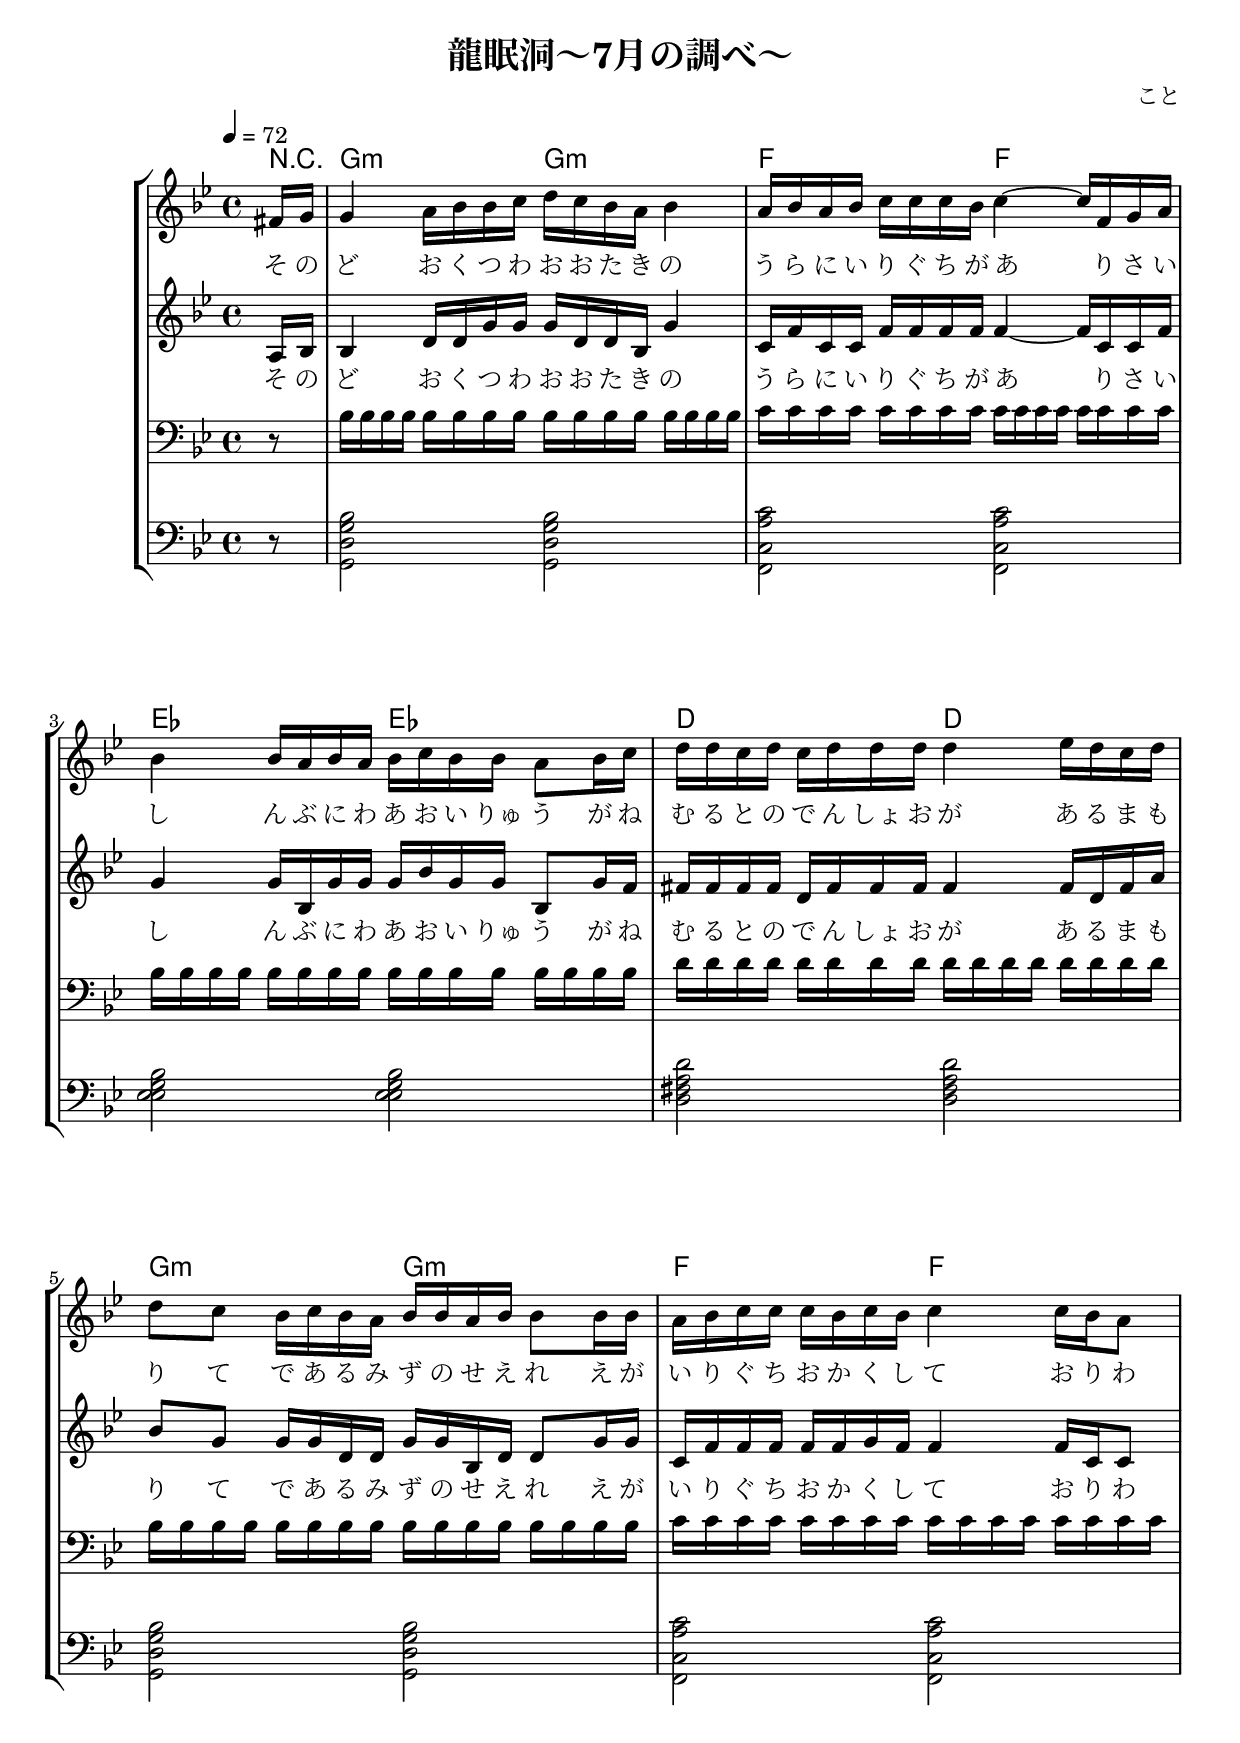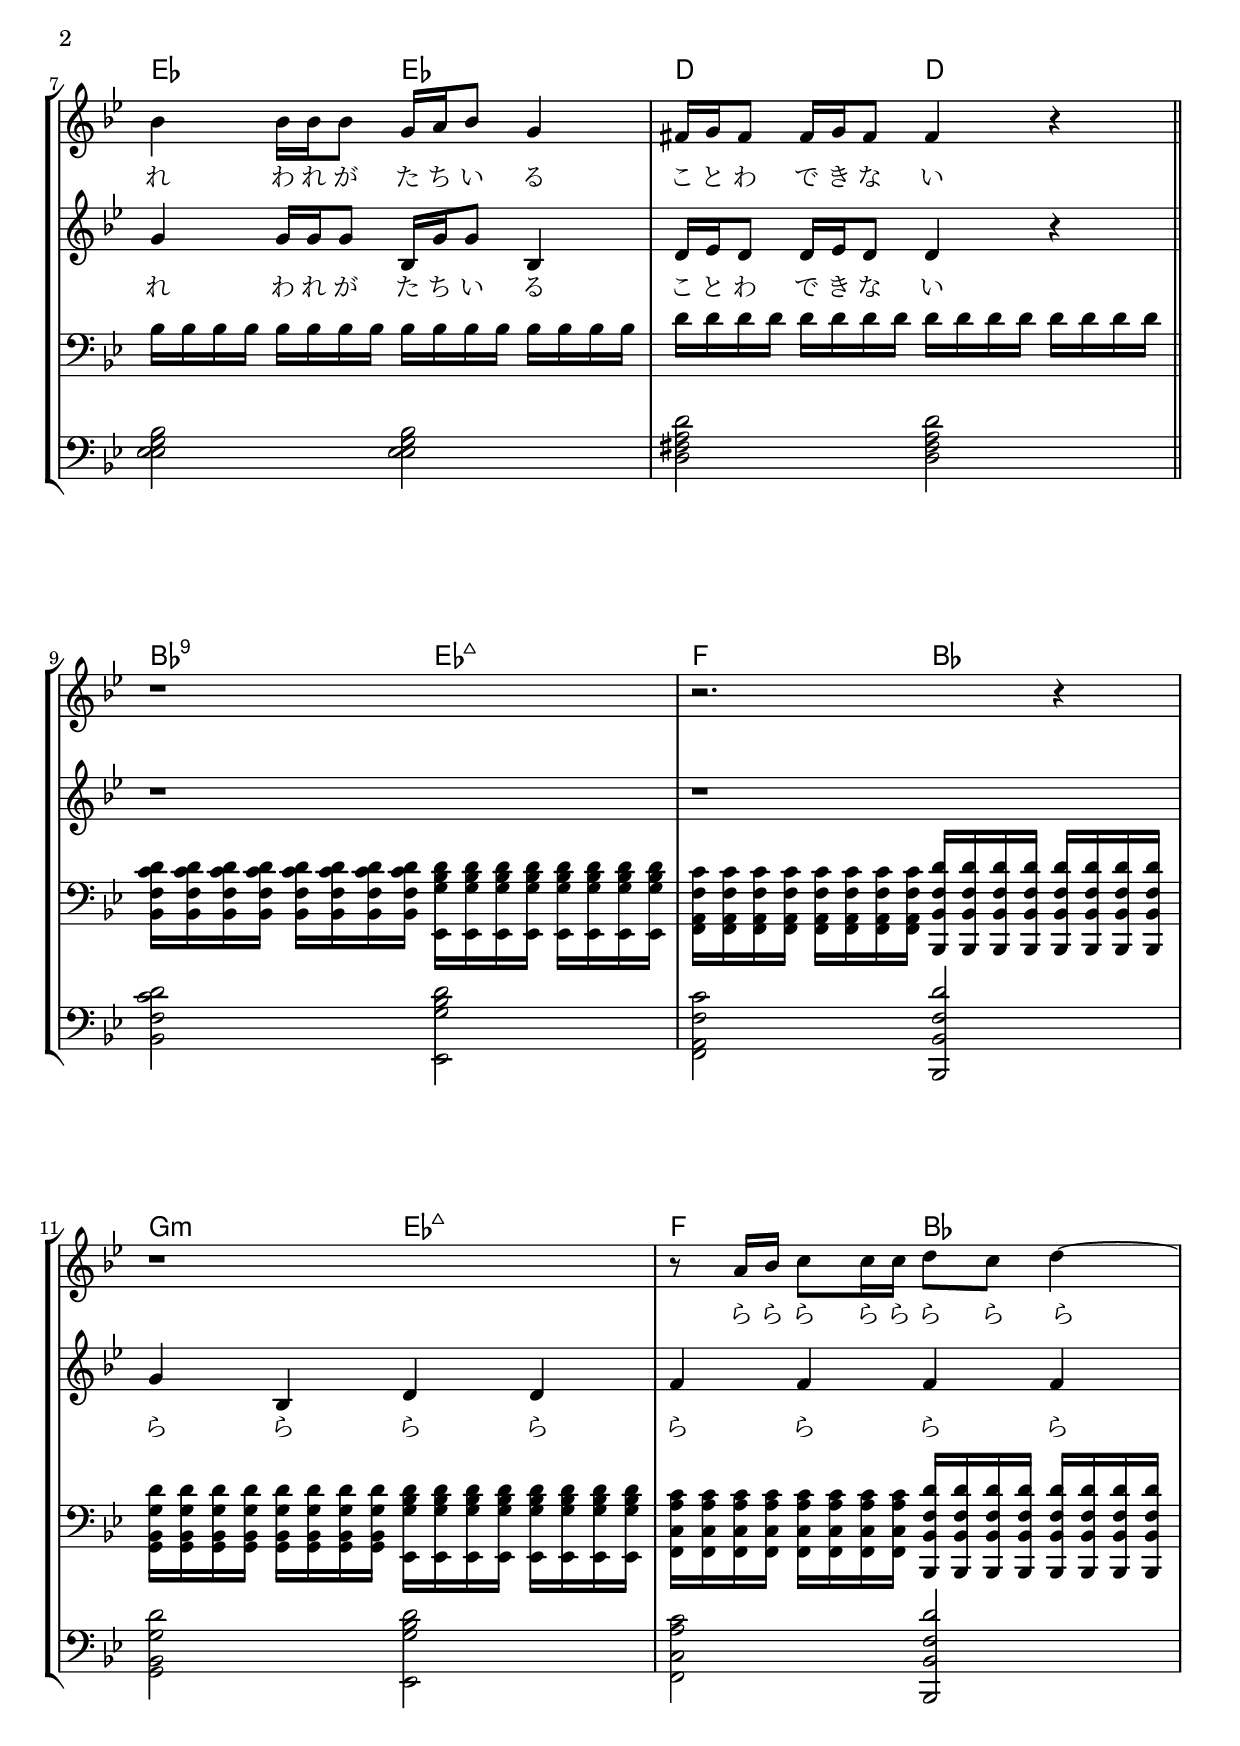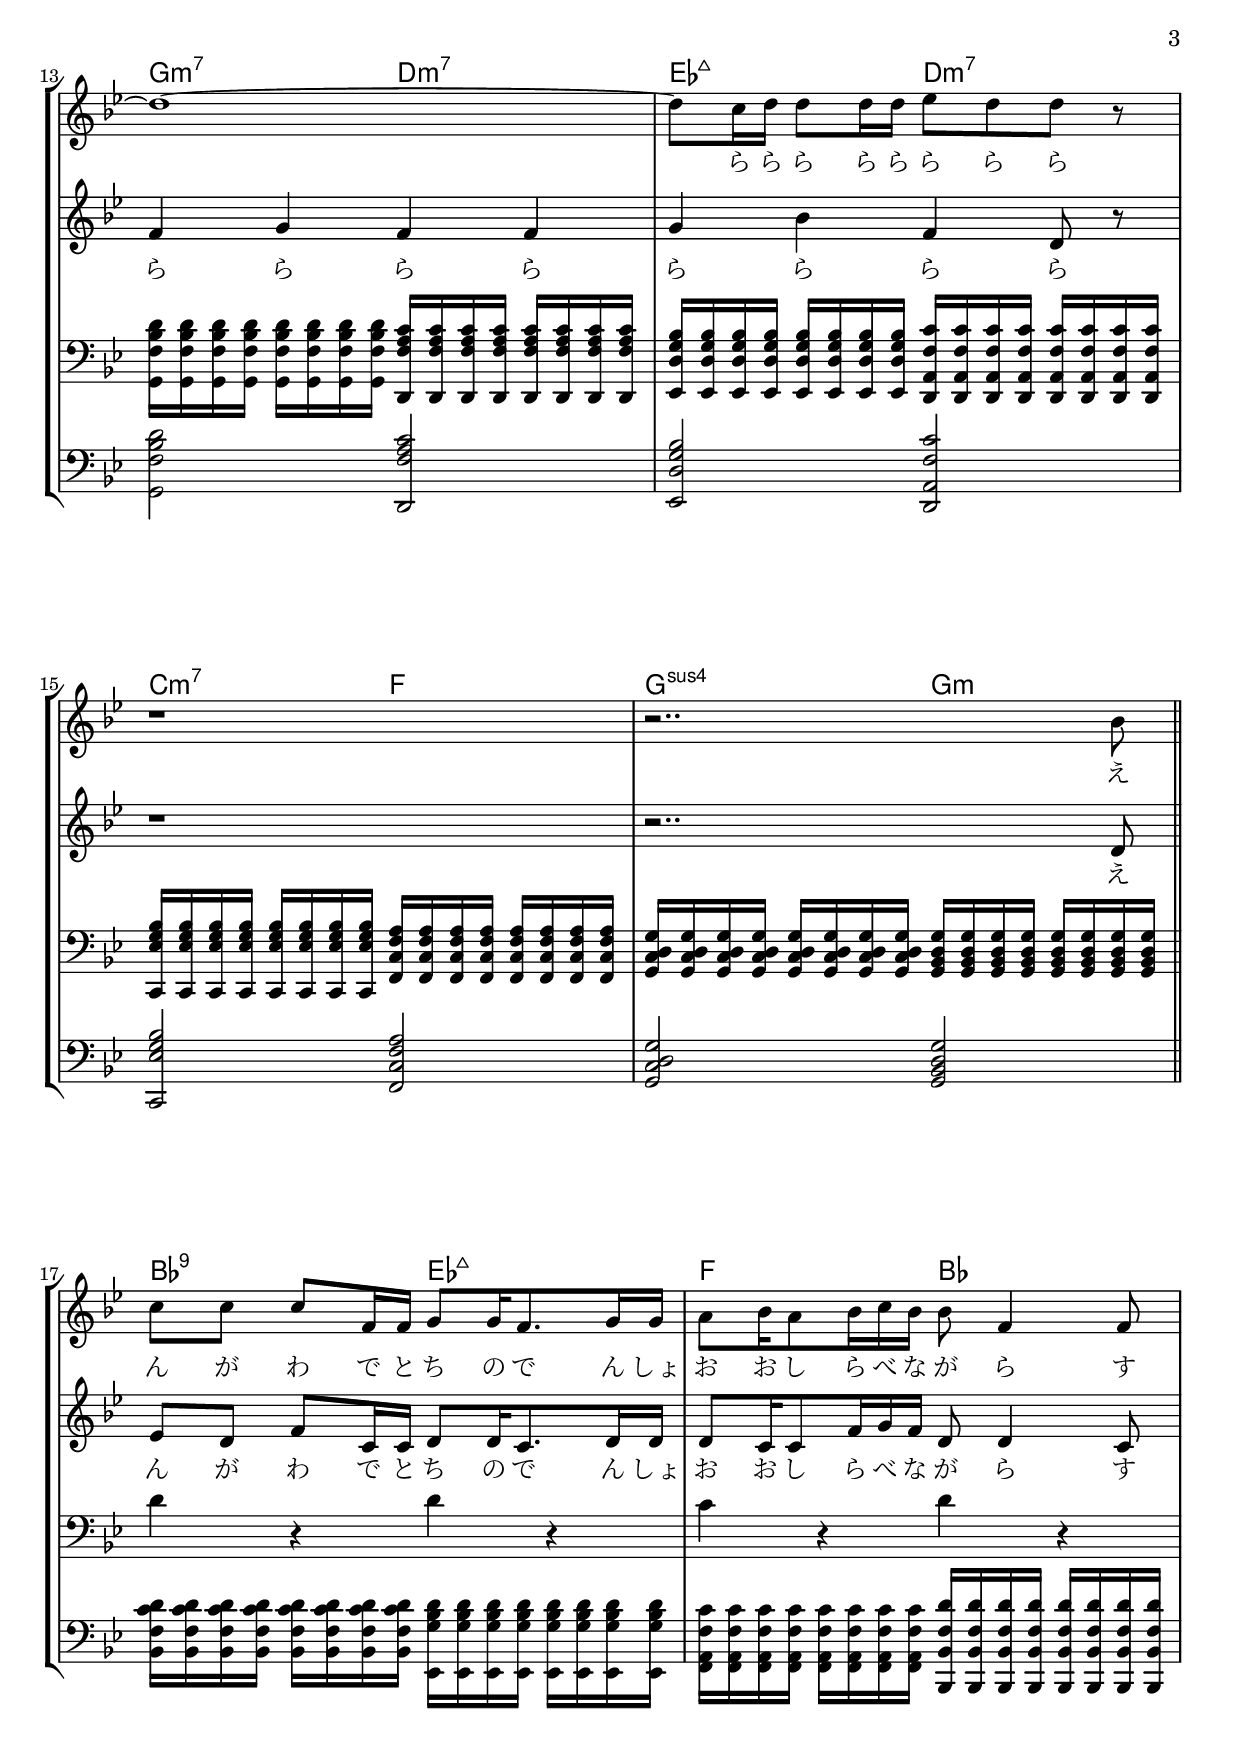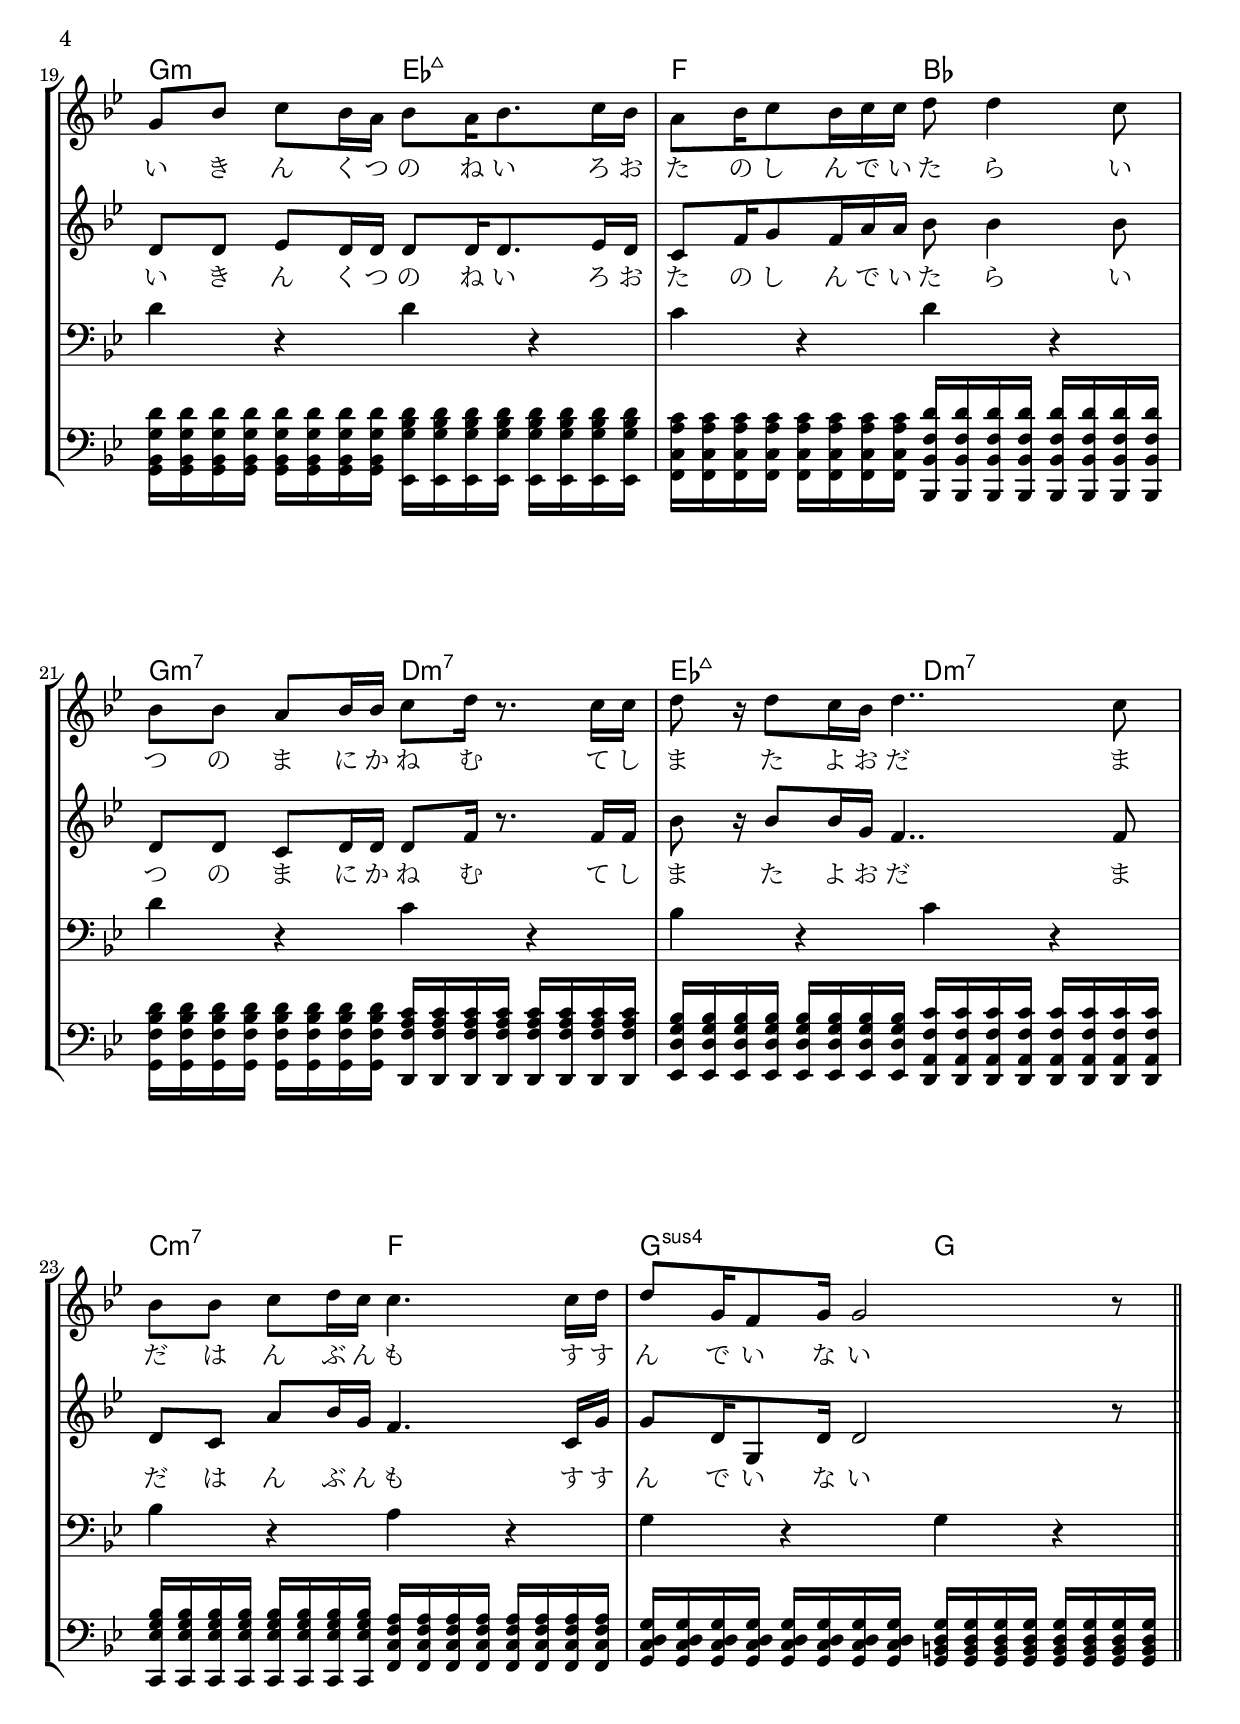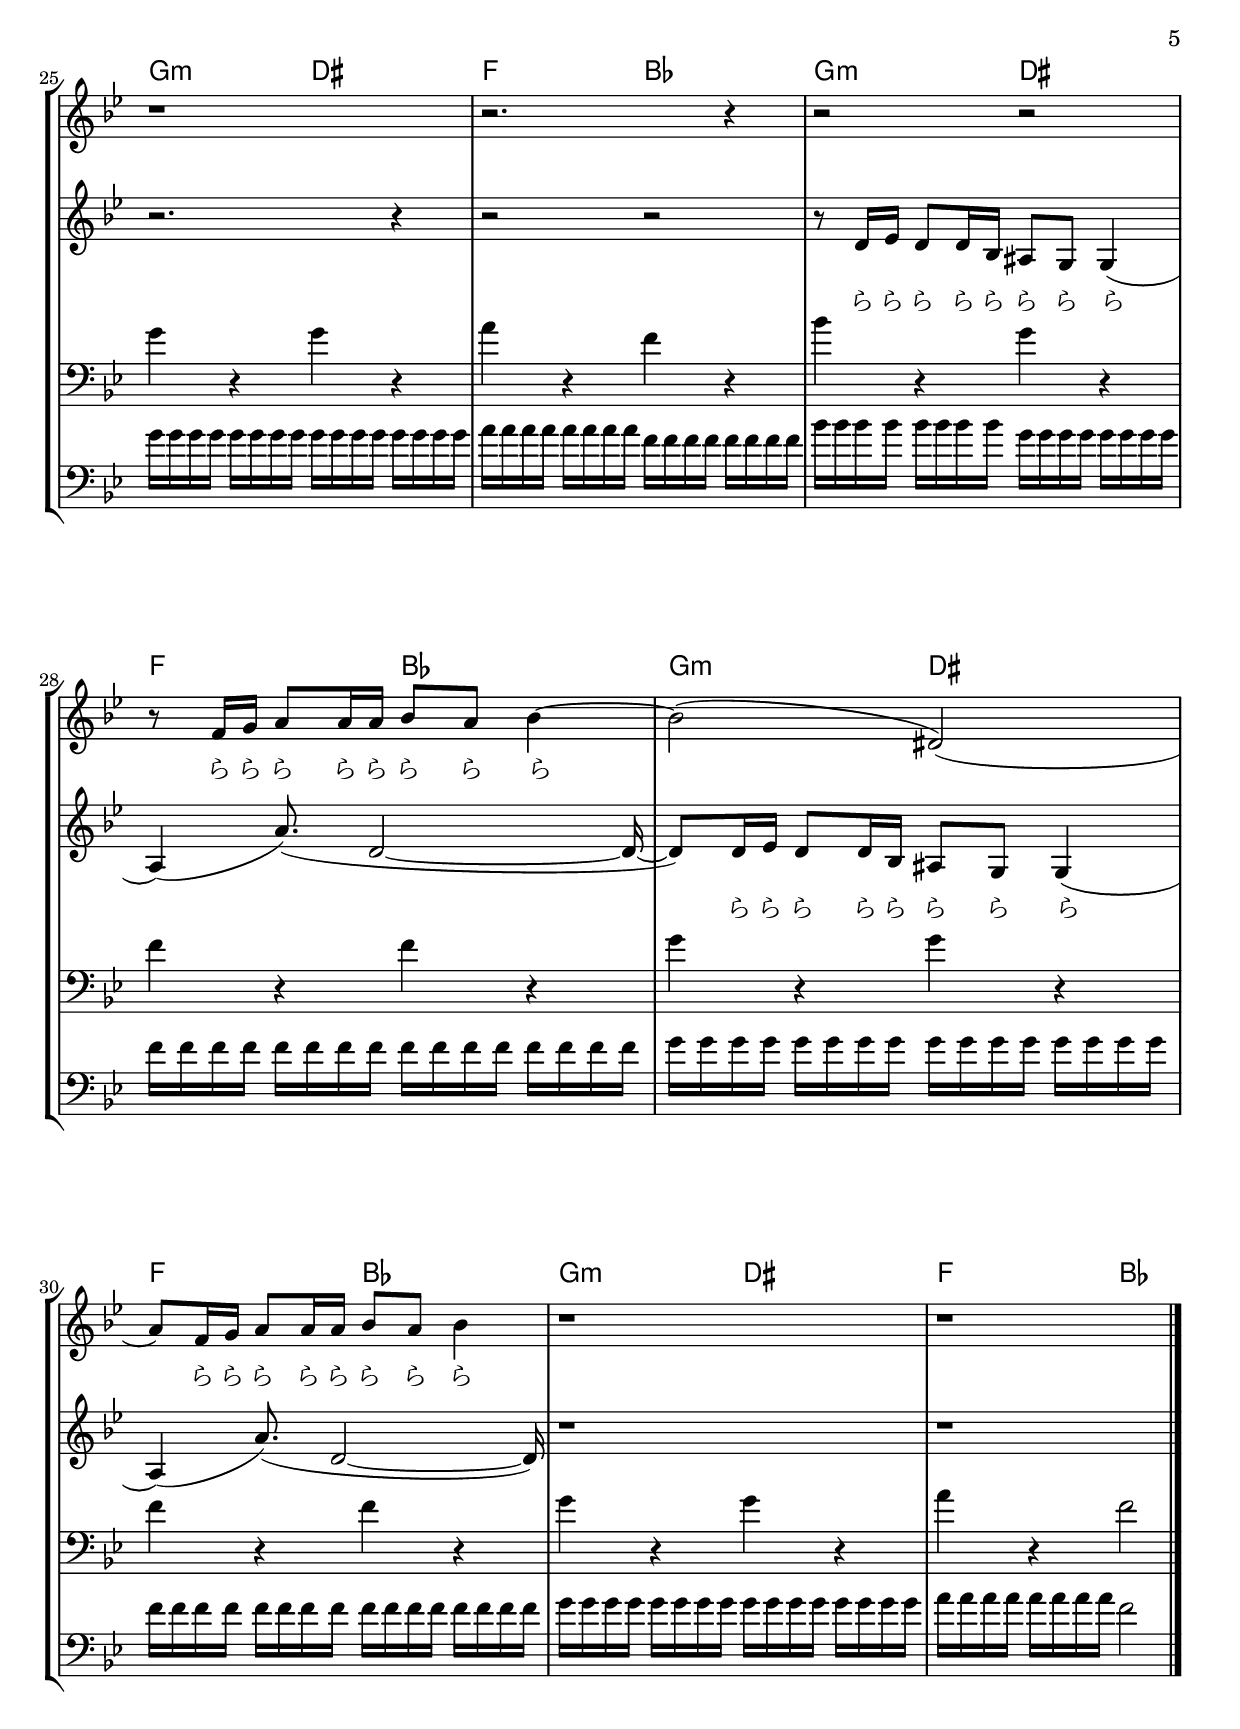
\version "2.12.1"

\header {
	title = \markup {龍眠洞〜7月の調べ〜}
	composer = \markup \center-column {こと}
}

harmony = \chordmode {
		r8g2:m g:m f f es es d d g:m g:m f f es es d d 

	bes:9 es:maj7 f bes g:m es:maj7 f bes g:min7 d:min7 es:maj7 d:min7 c:min7 f g:sus4 g:m 

	bes:9 es:maj7 f bes g:m es:maj7 f bes g:min7 d:min7 es:maj7 d:min7 c:min7 f g:sus4 g 

	g:m dis f bes g:m dis f bes g:m dis f bes g:m dis f bes 
}

melody = {
	\set Staff.midiInstrument = #"fss0.31"
	\set Staff.midiMinimumVolume = #0.7
	\set Staff.midiMaximumVolume = #0.9
	\partial 8*1
		\key bes \major
	\tempo 4 = 72
fis'16  g'16 
	g'4  a'16  bes'16  bes'16  c''16  d''16  c''16  bes'16  a'16  bes'4 
	a'16  bes'16  a'16  bes'16  c''16  c''16  c''16  bes'16  c''4~c''16  f'16  g'16  a'16 
	bes'4  bes'16  a'16  bes'16  a'16  bes'16  c''16  bes'16  bes'16  a'8  bes'16  c''16 
	d''16  d''16  c''16  d''16  c''16  d''16  d''16  d''16  d''4  es''16  d''16  c''16  d''16 
	d''8  c''8  bes'16  c''16  bes'16  a'16  bes'16  bes'16  a'16  bes'16  bes'8  bes'16  bes'16 
	a'16  bes'16  c''16  c''16  c''16  bes'16  c''16  bes'16  c''4  c''16  bes'16  a'8 
	bes'4  bes'16  bes'16  bes'8  g'16  a'16  bes'8  g'4 
	fis'16  g'16  fis'8  fis'16  g'16  fis'8  fis'4  	r4 	\set Staff.midiInstrument = #"fss0.31"
	\set Staff.midiMinimumVolume = #0.7
	\set Staff.midiMaximumVolume = #0.9
	r1
r2. r4 
	r1 
	r8  a'16  bes'16  c''8  c''16  c''16  d''8  c''8  d''4~ 
	d''1~ 
	d''8  c''16  d''16  d''8  d''16  d''16  es''8  d''8  d''8  	r8 r1 r2.. 	\set Staff.midiInstrument = #"fss0.31"
	\set Staff.midiMinimumVolume = #0.7
	\set Staff.midiMaximumVolume = #0.9
	bes'8 
	c''8  c''8  c''8  f'16  f'16  g'8  g'16  f'8.  g'16  g'16 
	a'8  bes'16  a'8  bes'16  c''16  bes'16  bes'8  f'4  f'8 
	g'8  bes'8  c''8  bes'16  a'16  bes'8  a'16  bes'8.  c''16  bes'16 
	a'8  bes'16  c''8  bes'16  c''16  c''16  d''8  d''4  c''8 
	bes'8  bes'8  a'8  bes'16  bes'16  c''8  d''16  r8.  c''16  c''16 
	d''8  r16  d''8  c''16  bes'16  d''4..  c''8 
	bes'8  bes'8  c''8  d''16  c''16  c''4.  c''16  d''16 
	d''8  g'16  f'8  g'16  g'2  	r8 	\set Staff.midiInstrument = #"fss0.31"
	\set Staff.midiMinimumVolume = #0.7
	\set Staff.midiMaximumVolume = #0.9
	r1
r2. r4 
	r2  r2 
	r8  f'16  g'16  a'8  a'16  a'16  bes'8  a'8  bes'4~ 
	bes'2  (dis'2) 
	(a'8)  f'16  g'16  a'8  a'16  a'16  bes'8  a'8  bes'4
	r1 r1 	\bar "|."
}

words = \lyricmode {
	そ  の  ど  お  く  つ  わ  お  お  た  き  の  う  ら  に  い  り  ぐ  ち  が  あ  り  さ  い  し  ん  ぶ  に  わ  あ  お  い  りゅ  う  が  ね  む  る  と  の  で  ん  しょ  お  が  あ  る  ま  も  り  て  で  あ  る  み  ず  の  せ  え  れ  え  が  い  り  ぐ  ち  お  か  く  し  て  お  り  わ  れ  わ  れ  が  た  ち  い  る  こ  と  わ  で  き  な  い  
	ら  ら  ら  ら  ら  ら  ら  ら  ら  ら  ら  ら  ら  ら  ら  ら  
	え  ん  が  わ  で  と  ち  の  で  ん  しょ  お  お  し  ら  べ  な  が  ら  す  い  き  ん  く  つ  の  ね  い  ろ  お  た  の  し  ん  で  い  た  ら  い  つ  の  ま  に  か  ね  む  て  し  ま  た  よ  お  だ  ま  だ  は  ん  ぶ  ん  も  す  す  ん  で  い  な  い  
	ら  ら  ら  ら  ら  ら  ら  ら  ら  ら  ら  ら  ら  ら  ら  ら  
}

secondmelody = {
	\set Staff.midiInstrument = #"fss0.29"
	\set Staff.midiMinimumVolume = #0.7
	\set Staff.midiMaximumVolume = #0.9
	\partial 8*1
		\key bes \major
	\tempo 4 = 72
a16  bes16 
	bes4  d'16  d'16  g'16  g'16  g'16  d'16  d'16  bes16  g'4 
	c'16  f'16  c'16  c'16  f'16  f'16  f'16  f'16  f'4~f'16  c'16  c'16  f'16 
	g'4  g'16  bes16  g'16  g'16  g'16  bes'16  g'16  g'16  bes8  g'16  f'16 
	fis'16  fis'16  fis'16  fis'16  d'16  fis'16  fis'16  fis'16  fis'4  fis'16  d'16  fis'16  a'16 
	bes'8  g'8  g'16  g'16  d'16  d'16  g'16  g'16  bes16  d'16  d'8  g'16  g'16 
	c'16  f'16  f'16  f'16  f'16  f'16  g'16  f'16  f'4  f'16  c'16  c'8 
	g'4  g'16  g'16  g'8  bes16  g'16  g'8  bes4 
	d'16  es'16  d'8  d'16  es'16  d'8  d'4  	r4 	\set Staff.midiInstrument = #"fss0.29"
	\set Staff.midiMinimumVolume = #0.7
	\set Staff.midiMaximumVolume = #0.9
	r1 
	r1 
	g'4  bes4  d'4  d'4 
	f'4  f'4  f'4  f'4 
	f'4  g'4  f'4  f'4 
	g'4  bes'4  f'4  d'8  	r8 r1 r2.. 	\set Staff.midiInstrument = #"fss0.29"
	\set Staff.midiMinimumVolume = #0.7
	\set Staff.midiMaximumVolume = #0.9
	d'8 
	es'8  d'8  f'8  c'16  c'16  d'8  d'16  c'8.  d'16  d'16 
	d'8  c'16  c'8  f'16  g'16  f'16  d'8  d'4  c'8 
	d'8  d'8  es'8  d'16  d'16  d'8  d'16  d'8.  es'16  d'16 
	c'8  f'16  g'8  f'16  a'16  a'16  bes'8  bes'4  bes'8 
	d'8  d'8  c'8  d'16  d'16  d'8  f'16  r8.  f'16  f'16 
	bes'8  r16  bes'8  bes'16  g'16  f'4..  f'8 
	d'8  c'8  a'8  bes'16  g'16  f'4.  c'16  g'16 
	g'8  d'16  g8  d'16  d'2  	r8 	\set Staff.midiInstrument = #"fss0.29"
	\set Staff.midiMinimumVolume = #0.7
	\set Staff.midiMaximumVolume = #0.9
	r2. r4 
	r2  r2 
	r8  d'16  es'16  d'8  d'16  bes16  ais8  g8  g4 
	(a4)  (a'8.)  (d'2~d'16~ 
	d'8)  d'16  es'16  d'8  d'16  bes16  ais8  g8  g4 
	(a4)  (a'8.)  (d'2~d'16)
	r1 r1 	\bar "|."
}

secondwords = \lyricmode {
	そ  の  ど  お  く  つ  わ  お  お  た  き  の  う  ら  に  い  り  ぐ  ち  が  あ  り  さ  い  し  ん  ぶ  に  わ  あ  お  い  りゅ  う  が  ね  む  る  と  の  で  ん  しょ  お  が  あ  る  ま  も  り  て  で  あ  る  み  ず  の  せ  え  れ  え  が  い  り  ぐ  ち  お  か  く  し  て  お  り  わ  れ  わ  れ  が  た  ち  い  る  こ  と  わ  で  き  な  い  
	ら  ら  ら  ら  ら  ら  ら  ら  ら  ら  ら  ら  ら  ら  ら  ら  
	え  ん  が  わ  で  と  ち  の  で  ん  しょ  お  お  し  ら  べ  な  が  ら  す  い  き  ん  く  つ  の  ね  い  ろ  お  た  の  し  ん  で  い  た  ら  い  つ  の  ま  に  か  ね  む  て  し  ま  た  よ  お  だ  ま  だ  は  ん  ぶ  ん  も  す  す  ん  で  い  な  い  
	ら  ら  ら  ら  ら  ら  ら  ら  ら  ら  ら  ら  ら  ら  ら  ら  
}

tempochange = {
	\tempo 4 = 72
	r1 | r1 | r1 | r1 | r1 | r1 | r1 | r1 \bar "||"
	\tempo 4 = 72
	r1 | r1 | r1 | r1 | r1 | r1 | r1 | r1 \bar "||"
	\tempo 4 = 72
	r1 | r1 | r1 | r1 | r1 | r1 | r1 | r1 \bar "||"
	\tempo 4 = 72
	r1 | r1 | r1 | r1 | r1 | r1 | r1 | r1 \bar "|."
}

mainacc = {
	\clef bass
	\set Staff.midiInstrument = #"FX 1 (rain)"
	\set Staff.midiMinimumVolume = #0.3
	\set Staff.midiMaximumVolume = #0.6
	\key bes \major
	\tempo 4 = 72
	\partial 8*1
	r8	bes16 bes16 bes16 bes16 bes16 bes16 bes16 bes16
	bes16 bes16 bes16 bes16 bes16 bes16 bes16 bes16
	c'16 c'16 c'16 c'16 c'16 c'16 c'16 c'16
	c'16 c'16 c'16 c'16 c'16 c'16 c'16 c'16
	bes16 bes16 bes16 bes16 bes16 bes16 bes16 bes16
	bes16 bes16 bes16 bes16 bes16 bes16 bes16 bes16
	d'16 d'16 d'16 d'16 d'16 d'16 d'16 d'16
	d'16 d'16 d'16 d'16 d'16 d'16 d'16 d'16
	bes16 bes16 bes16 bes16 bes16 bes16 bes16 bes16
	bes16 bes16 bes16 bes16 bes16 bes16 bes16 bes16
	c'16 c'16 c'16 c'16 c'16 c'16 c'16 c'16
	c'16 c'16 c'16 c'16 c'16 c'16 c'16 c'16
	bes16 bes16 bes16 bes16 bes16 bes16 bes16 bes16
	bes16 bes16 bes16 bes16 bes16 bes16 bes16 bes16
	d'16 d'16 d'16 d'16 d'16 d'16 d'16 d'16
	d'16 d'16 d'16 d'16 d'16 d'16 d'16 d'16
	\bar "||"

	\set Staff.midiInstrument = #"FX 1 (rain)"
	\set Staff.midiMinimumVolume = #0.3
	\set Staff.midiMaximumVolume = #0.6
	<bes, f c' d'>16 <bes, f c' d'>16 <bes, f c' d'>16 <bes, f c' d'>16 <bes, f c' d'>16 <bes, f c' d'>16 <bes, f c' d'>16 <bes, f c' d'>16
	 <es, g bes d'>16 <es, g bes d'>16 <es, g bes d'>16 <es, g bes d'>16 <es, g bes d'>16 <es, g bes d'>16 <es, g bes d'>16 <es, g bes d'>16
	 <f, a, f c'>16 <f, a, f c'>16 <f, a, f c'>16 <f, a, f c'>16 <f, a, f c'>16 <f, a, f c'>16 <f, a, f c'>16 <f, a, f c'>16
	 <bes,, bes, f d'>16 <bes,, bes, f d'>16 <bes,, bes, f d'>16 <bes,, bes, f d'>16 <bes,, bes, f d'>16 <bes,, bes, f d'>16 <bes,, bes, f d'>16 <bes,, bes, f d'>16
	 <g, bes, g d'>16 <g, bes, g d'>16 <g, bes, g d'>16 <g, bes, g d'>16 <g, bes, g d'>16 <g, bes, g d'>16 <g, bes, g d'>16 <g, bes, g d'>16
	 <es, g bes d'>16 <es, g bes d'>16 <es, g bes d'>16 <es, g bes d'>16 <es, g bes d'>16 <es, g bes d'>16 <es, g bes d'>16 <es, g bes d'>16
	 <f, c a c'>16 <f, c a c'>16 <f, c a c'>16 <f, c a c'>16 <f, c a c'>16 <f, c a c'>16 <f, c a c'>16 <f, c a c'>16
	 <bes,, bes, f d'>16 <bes,, bes, f d'>16 <bes,, bes, f d'>16 <bes,, bes, f d'>16 <bes,, bes, f d'>16 <bes,, bes, f d'>16 <bes,, bes, f d'>16 <bes,, bes, f d'>16
	 <g, f bes d'>16 <g, f bes d'>16 <g, f bes d'>16 <g, f bes d'>16 <g, f bes d'>16 <g, f bes d'>16 <g, f bes d'>16 <g, f bes d'>16
	 <d, f a c'>16 <d, f a c'>16 <d, f a c'>16 <d, f a c'>16 <d, f a c'>16 <d, f a c'>16 <d, f a c'>16 <d, f a c'>16
	 <es, d g bes>16 <es, d g bes>16 <es, d g bes>16 <es, d g bes>16 <es, d g bes>16 <es, d g bes>16 <es, d g bes>16 <es, d g bes>16
	 <d, a, f c'>16 <d, a, f c'>16 <d, a, f c'>16 <d, a, f c'>16 <d, a, f c'>16 <d, a, f c'>16 <d, a, f c'>16 <d, a, f c'>16
	 <c, es g bes>16 <c, es g bes>16 <c, es g bes>16 <c, es g bes>16 <c, es g bes>16 <c, es g bes>16 <c, es g bes>16 <c, es g bes>16
	 <f, c f a>16 <f, c f a>16 <f, c f a>16 <f, c f a>16 <f, c f a>16 <f, c f a>16 <f, c f a>16 <f, c f a>16
	 <g, c d g>16 <g, c d g>16 <g, c d g>16 <g, c d g>16 <g, c d g>16 <g, c d g>16 <g, c d g>16 <g, c d g>16
	 <g, bes, d g>16 <g, bes, d g>16 <g, bes, d g>16 <g, bes, d g>16 <g, bes, d g>16 <g, bes, d g>16 <g, bes, d g>16 <g, bes, d g>16
	\bar "||"

	\set Staff.midiInstrument = #"FX 1 (rain)"
	\set Staff.midiMinimumVolume = #0.3
	\set Staff.midiMaximumVolume = #0.6
	d'4 r4
	d'4 r4
	c'4 r4
	d'4 r4
	d'4 r4
	d'4 r4
	c'4 r4
	d'4 r4
	d'4 r4
	c'4 r4
	bes4 r4
	c'4 r4
	bes4 r4
	a4 r4
	g4 r4
	g4 r4
	\bar "||"

	\set Staff.midiInstrument = #"FX 1 (rain)"
	\set Staff.midiMinimumVolume = #0.3
	\set Staff.midiMaximumVolume = #0.6
	g'4 r4
	g'4 r4
	a'4 r4
	f'4 r4
	bes'4 r4
	g'4 r4
	f'4 r4
	f'4 r4
	g'4 r4
	g'4 r4
	f'4 r4
	f'4 r4
	g'4 r4
	g'4 r4
	a'4 r4
	f'2
	\bar "|."
}

subacc = {
	\clef bass
	\set Staff.midiInstrument = #"FX 1 (rain)"
	\set Staff.midiMinimumVolume = #0.3
	\set Staff.midiMaximumVolume = #0.6
	\key bes \major
	\tempo 4 = 72
	\partial 8*1
	r8	<g, d g bes>2
	<g, d g bes>2
	<f, c a c'>2
	<f, c a c'>2
	<es es g bes>2
	<es es g bes>2
	<d fis a d'>2
	<d fis a d'>2
	<g, d g bes>2
	<g, d g bes>2
	<f, c a c'>2
	<f, c a c'>2
	<es es g bes>2
	<es es g bes>2
	<d fis a d'>2
	<d fis a d'>2
	\bar "||"

	\set Staff.midiInstrument = #"FX 1 (rain)"
	\set Staff.midiMinimumVolume = #0.3
	\set Staff.midiMaximumVolume = #0.6
	<bes, f c' d'>2
	<es, g bes d'>2
	<f, a, f c'>2
	<bes,, bes, f d'>2
	<g, bes, g d'>2
	<es, g bes d'>2
	<f, c a c'>2
	<bes,, bes, f d'>2
	<g, f bes d'>2
	<d, f a c'>2
	<es, d g bes>2
	<d, a, f c'>2
	<c, es g bes>2
	<f, c f a>2
	<g, c d g>2
	<g, bes, d g>2
	\bar "||"

	\set Staff.midiInstrument = #"FX 1 (rain)"
	\set Staff.midiMinimumVolume = #0.3
	\set Staff.midiMaximumVolume = #0.6
	<bes, f c' d'>16 <bes, f c' d'>16 <bes, f c' d'>16 <bes, f c' d'>16 <bes, f c' d'>16 <bes, f c' d'>16 <bes, f c' d'>16 <bes, f c' d'>16
	 <es, g bes d'>16 <es, g bes d'>16 <es, g bes d'>16 <es, g bes d'>16 <es, g bes d'>16 <es, g bes d'>16 <es, g bes d'>16 <es, g bes d'>16
	 <f, a, f c'>16 <f, a, f c'>16 <f, a, f c'>16 <f, a, f c'>16 <f, a, f c'>16 <f, a, f c'>16 <f, a, f c'>16 <f, a, f c'>16
	 <bes,, bes, f d'>16 <bes,, bes, f d'>16 <bes,, bes, f d'>16 <bes,, bes, f d'>16 <bes,, bes, f d'>16 <bes,, bes, f d'>16 <bes,, bes, f d'>16 <bes,, bes, f d'>16
	 <g, bes, g d'>16 <g, bes, g d'>16 <g, bes, g d'>16 <g, bes, g d'>16 <g, bes, g d'>16 <g, bes, g d'>16 <g, bes, g d'>16 <g, bes, g d'>16
	 <es, g bes d'>16 <es, g bes d'>16 <es, g bes d'>16 <es, g bes d'>16 <es, g bes d'>16 <es, g bes d'>16 <es, g bes d'>16 <es, g bes d'>16
	 <f, c a c'>16 <f, c a c'>16 <f, c a c'>16 <f, c a c'>16 <f, c a c'>16 <f, c a c'>16 <f, c a c'>16 <f, c a c'>16
	 <bes,, bes, f d'>16 <bes,, bes, f d'>16 <bes,, bes, f d'>16 <bes,, bes, f d'>16 <bes,, bes, f d'>16 <bes,, bes, f d'>16 <bes,, bes, f d'>16 <bes,, bes, f d'>16
	 <g, f bes d'>16 <g, f bes d'>16 <g, f bes d'>16 <g, f bes d'>16 <g, f bes d'>16 <g, f bes d'>16 <g, f bes d'>16 <g, f bes d'>16
	 <d, f a c'>16 <d, f a c'>16 <d, f a c'>16 <d, f a c'>16 <d, f a c'>16 <d, f a c'>16 <d, f a c'>16 <d, f a c'>16
	 <es, d g bes>16 <es, d g bes>16 <es, d g bes>16 <es, d g bes>16 <es, d g bes>16 <es, d g bes>16 <es, d g bes>16 <es, d g bes>16
	 <d, a, f c'>16 <d, a, f c'>16 <d, a, f c'>16 <d, a, f c'>16 <d, a, f c'>16 <d, a, f c'>16 <d, a, f c'>16 <d, a, f c'>16
	 <c, es g bes>16 <c, es g bes>16 <c, es g bes>16 <c, es g bes>16 <c, es g bes>16 <c, es g bes>16 <c, es g bes>16 <c, es g bes>16
	 <f, c f a>16 <f, c f a>16 <f, c f a>16 <f, c f a>16 <f, c f a>16 <f, c f a>16 <f, c f a>16 <f, c f a>16
	 <g, c d g>16 <g, c d g>16 <g, c d g>16 <g, c d g>16 <g, c d g>16 <g, c d g>16 <g, c d g>16 <g, c d g>16
	 <g, b, d g>16 <g, b, d g>16 <g, b, d g>16 <g, b, d g>16 <g, b, d g>16 <g, b, d g>16 <g, b, d g>16 <g, b, d g>16
	\bar "||"

	\set Staff.midiInstrument = #"FX 1 (rain)"
	\set Staff.midiMinimumVolume = #0.3
	\set Staff.midiMaximumVolume = #0.6
	g'16 g'16 g'16 g'16 g'16 g'16 g'16 g'16
	g'16 g'16 g'16 g'16 g'16 g'16 g'16 g'16
	a'16 a'16 a'16 a'16 a'16 a'16 a'16 a'16
	f'16 f'16 f'16 f'16 f'16 f'16 f'16 f'16
	bes'16 bes'16 bes'16 bes'16 bes'16 bes'16 bes'16 bes'16
	g'16 g'16 g'16 g'16 g'16 g'16 g'16 g'16
	f'16 f'16 f'16 f'16 f'16 f'16 f'16 f'16
	f'16 f'16 f'16 f'16 f'16 f'16 f'16 f'16
	g'16 g'16 g'16 g'16 g'16 g'16 g'16 g'16
	g'16 g'16 g'16 g'16 g'16 g'16 g'16 g'16
	f'16 f'16 f'16 f'16 f'16 f'16 f'16 f'16
	f'16 f'16 f'16 f'16 f'16 f'16 f'16 f'16
	g'16 g'16 g'16 g'16 g'16 g'16 g'16 g'16
	g'16 g'16 g'16 g'16 g'16 g'16 g'16 g'16
	a'16 a'16 a'16 a'16 a'16 a'16 a'16 a'16
	f'2
	\bar "|."
}

percA = {
	\drummode {
	\partial 8*1
	r8	r1 |r1 |r1 |r1 |r1 |r1 |r1 |r1 \bar "||"
	r1 |r1 |r1 |r1 |r1 |r1 |r1 |r1 \bar "||"
	r1 |r1 |r1 |r1 |r1 |r1 |r1 |r1 \bar "||"
	r1 |r1 |r1 |r1 |r1 |r1 |r1 |r1 \bar "|."
	}
}

percB = {
	\drummode {
	\partial 8*1
	r8	r1 |r1 |r1 |r1 |r1 |r1 |r1 |r1 \bar "||"
	r1 |r1 |r1 |r1 |r1 |r1 |r1 |r1 \bar "||"
	r1 |r1 |r1 |r1 |r1 |r1 |r1 |r1 \bar "||"
	r1 |r1 |r1 |r1 |r1 |r1 |r1 |r1 \bar "|."
	}
}

percC = {
	\drummode {
	\partial 8*1
	r8	r1 |r1 |r1 |r1 |r1 |r1 |r1 |r1 \bar "||"
	r1 |r1 |r1 |r1 |r1 |r1 |r1 |r1 \bar "||"
	r1 |r1 |r1 |r1 |r1 |r1 |r1 |r1 \bar "||"
	r1 |r1 |r1 |r1 |r1 |r1 |r1 |r1 \bar "|."
	}
}

percD = {
	\drummode {
	\partial 8*1
	r8	r1 |r1 |r1 |r1 |r1 |r1 |r1 |r1 \bar "||"
	r1 |r1 |r1 |r1 |r1 |r1 |r1 |r1 \bar "||"
	r1 |r1 |r1 |r1 |r1 |r1 |r1 |r1 \bar "||"
	r1 |r1 |r1 |r1 |r1 |r1 |r1 |r1 \bar "|."
	}
}

percE = {
	\drummode {
	\partial 8*1
	r8	r1 |r1 |r1 |r1 |r1 |r1 |r1 |r1 \bar "||"
	r1 |r1 |r1 |r1 |r1 |r1 |r1 |r1 \bar "||"
	r1 |r1 |r1 |r1 |r1 |r1 |r1 |r1 \bar "||"
	r1 |r1 |r1 |r1 |r1 |r1 |r1 |r1 \bar "|."
	}
}

\score {
	<<
		\new StaffGroup <<
			\new ChordNames {\harmony}
			\new Voice = "melody" {\melody}
			\new Lyrics \lyricsto "melody" \words
			\new Voice = "secondmelody" {\secondmelody}
			\new Lyrics \lyricsto "secondmelody" \secondwords
			\new Staff = "mainacc" {\mainacc}
			\new Staff = "subacc" {\subacc}
		>>
	>>
	\layout { }
}
